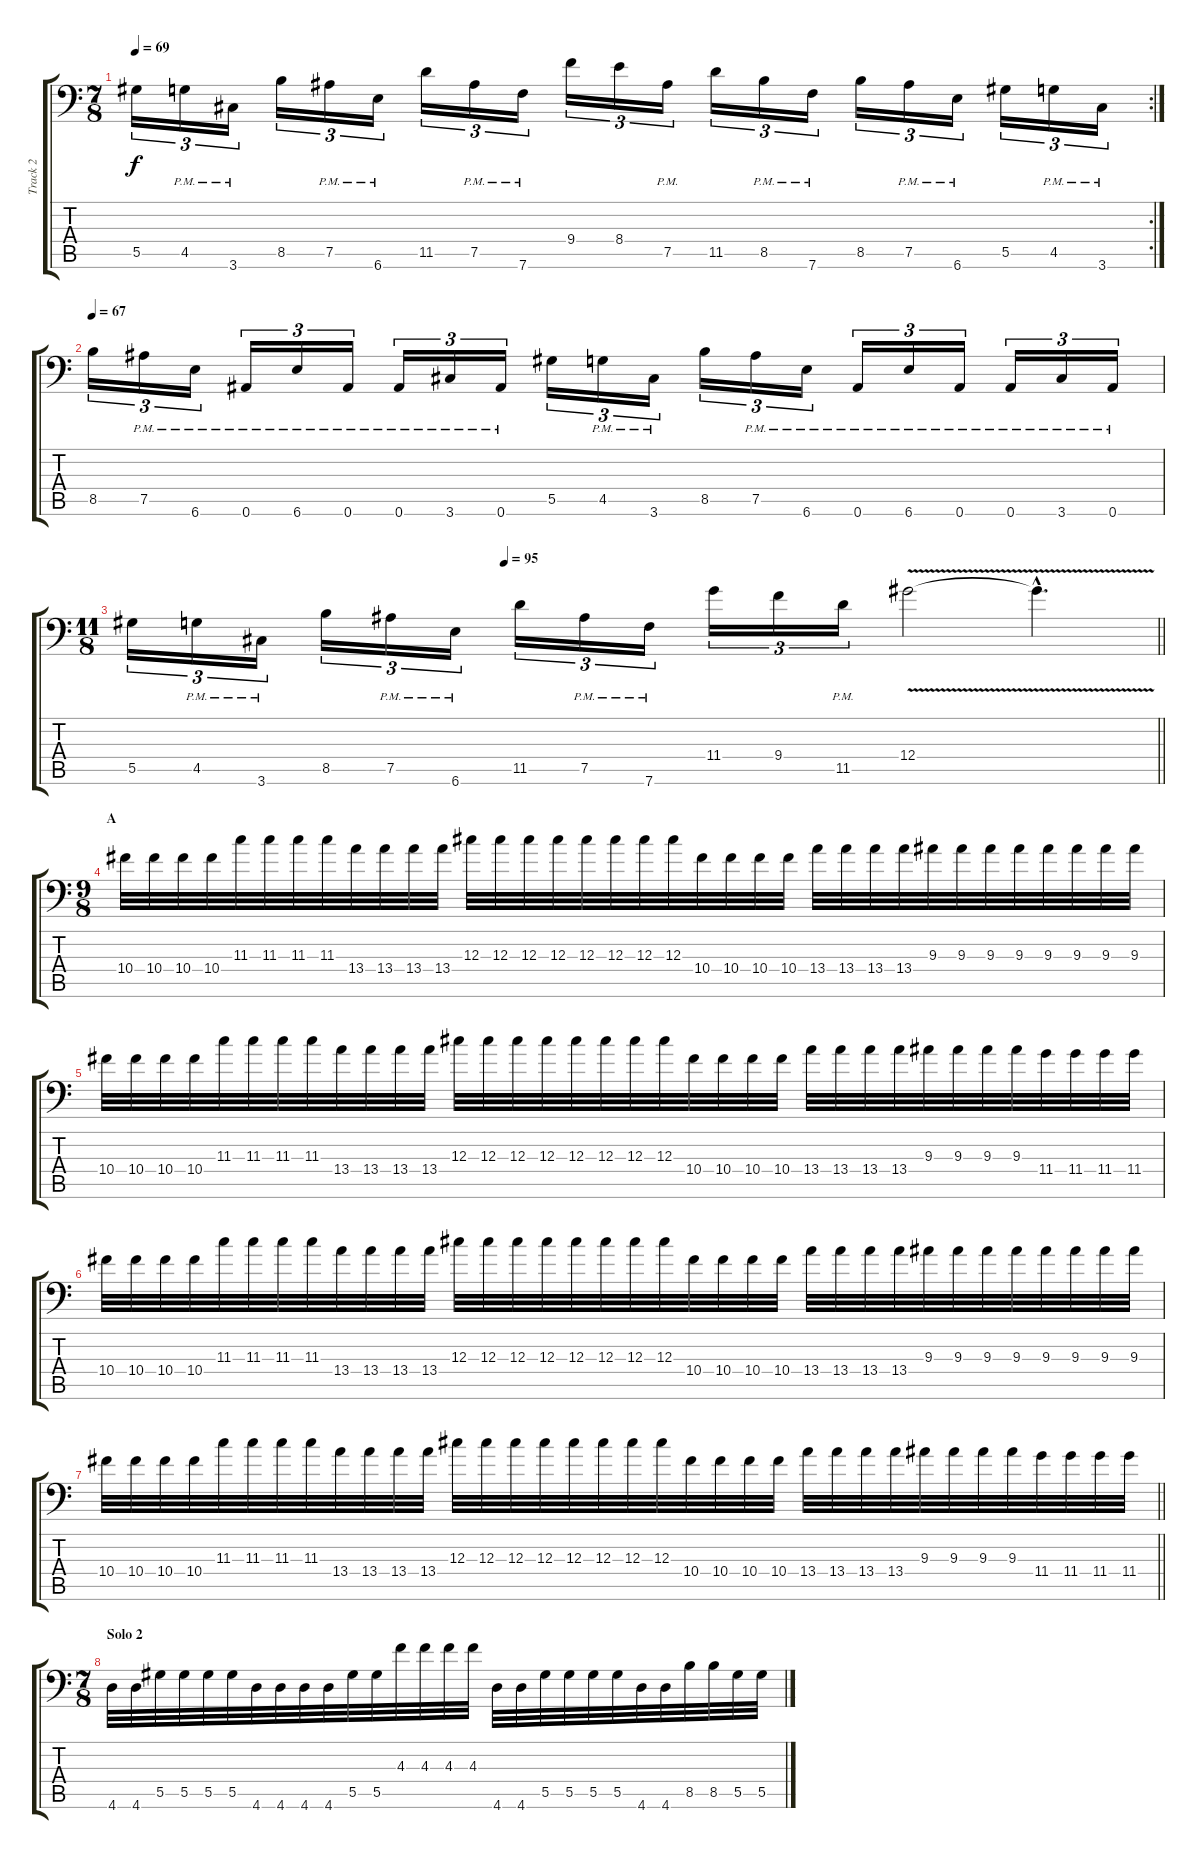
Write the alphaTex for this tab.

\track ("Track 2" "Track 2") {instrument distortionguitar}
\staff {score tabs}
\tuning (Bb3 F3 Db3 Ab2 Eb2 Bb1) {hide}
\rc 2
\ts (7 8)
\tempo 69
\clef f4
\ks c
5.5.16{tu (3 2) dy f} 4.5{pm}.16{tu (3 2)} 3.6{pm}.16{tu (3 2)} 8.5.16{tu (3 2)} 7.5{pm}.16{tu (3 2)} 6.6{pm}.16{tu (3 2)} 11.5.16{tu (3 2)} 7.5{pm}.16{tu (3 2)} 7.6{pm}.16{tu (3 2)} 9.4.16{tu (3 2)} 8.4.16{tu (3 2)} 7.5{pm}.16{tu (3 2)} 11.5.16{tu (3 2)} 8.5{pm}.16{tu (3 2)} 7.6{pm}.16{tu (3 2)} 8.5.16{tu (3 2)} 7.5{pm}.16{tu (3 2)} 6.6{pm}.16{tu (3 2)} 5.5.16{tu (3 2)} 4.5{pm}.16{tu (3 2)} 3.6{pm}.16{tu (3 2)} |
\tempo 67
8.5.16{tu (3 2)} 7.5{pm}.16{tu (3 2)} 6.6{pm}.16{tu (3 2)} 0.6{pm}.16{tu (3 2)} 6.6{pm}.16{tu (3 2)} 0.6{pm}.16{tu (3 2)} 0.6{pm}.16{tu (3 2)} 3.6{pm}.16{tu (3 2)} 0.6{pm}.16{tu (3 2)} 5.5.16{tu (3 2)} 4.5{pm}.16{tu (3 2)} 3.6{pm}.16{tu (3 2)} 8.5.16{tu (3 2)} 7.5{pm}.16{tu (3 2)} 6.6{pm}.16{tu (3 2)} 0.6{pm}.16{tu (3 2)} 6.6{pm}.16{tu (3 2)} 0.6{pm}.16{tu (3 2)} 0.6{pm}.16{tu (3 2)} 3.6{pm}.16{tu (3 2)} 0.6{pm}.16{tu (3 2)} |
\ts (11 8)
\tempo (95 0.36363636363636365)
\barLineRight lightlight
5.5.16{tu (3 2)} 4.5{pm}.16{tu (3 2)} 3.6{pm}.16{tu (3 2)} 8.5.16{tu (3 2)} 7.5{pm}.16{tu (3 2)} 6.6{pm}.16{tu (3 2)} 11.5.16{tu (3 2)} 7.5{pm}.16{tu (3 2)} 7.6{pm}.16{tu (3 2)} 11.4.16{tu (3 2)} 9.4.16{tu (3 2)} 11.5{pm}.16{tu (3 2)} 12.4{v}.2 12.4{hac t}.4{d} |
\ts (9 8)
\section ("" "A")
10.4.32 10.4.32 10.4.32 10.4.32 11.3.32 11.3.32 11.3.32 11.3.32 13.4.32 13.4.32 13.4.32 13.4.32 12.3.32 12.3.32 12.3.32 12.3.32 12.3.32 12.3.32 12.3.32 12.3.32 10.4.32 10.4.32 10.4.32 10.4.32 13.4.32 13.4.32 13.4.32 13.4.32 9.3.32 9.3.32 9.3.32 9.3.32 9.3.32 9.3.32 9.3.32 9.3.32 |
10.4.32 10.4.32 10.4.32 10.4.32 11.3.32 11.3.32 11.3.32 11.3.32 13.4.32 13.4.32 13.4.32 13.4.32 12.3.32 12.3.32 12.3.32 12.3.32 12.3.32 12.3.32 12.3.32 12.3.32 10.4.32 10.4.32 10.4.32 10.4.32 13.4.32 13.4.32 13.4.32 13.4.32 9.3.32 9.3.32 9.3.32 9.3.32 11.4.32 11.4.32 11.4.32 11.4.32 |
10.4.32 10.4.32 10.4.32 10.4.32 11.3.32 11.3.32 11.3.32 11.3.32 13.4.32 13.4.32 13.4.32 13.4.32 12.3.32 12.3.32 12.3.32 12.3.32 12.3.32 12.3.32 12.3.32 12.3.32 10.4.32 10.4.32 10.4.32 10.4.32 13.4.32 13.4.32 13.4.32 13.4.32 9.3.32 9.3.32 9.3.32 9.3.32 9.3.32 9.3.32 9.3.32 9.3.32 |
\barLineRight lightlight
10.4.32 10.4.32 10.4.32 10.4.32 11.3.32 11.3.32 11.3.32 11.3.32 13.4.32 13.4.32 13.4.32 13.4.32 12.3.32 12.3.32 12.3.32 12.3.32 12.3.32 12.3.32 12.3.32 12.3.32 10.4.32 10.4.32 10.4.32 10.4.32 13.4.32 13.4.32 13.4.32 13.4.32 9.3.32 9.3.32 9.3.32 9.3.32 11.4.32 11.4.32 11.4.32 11.4.32 |
\ts (7 8)
\section ("" "Solo 2")
4.6.32 4.6.32 5.5.32 5.5.32 5.5.32 5.5.32 4.6.32 4.6.32 4.6.32 4.6.32 5.5.32 5.5.32 4.3.32 4.3.32 4.3.32 4.3.32 4.6.32 4.6.32 5.5.32 5.5.32 5.5.32 5.5.32 4.6.32 4.6.32 8.5.32 8.5.32 5.5.32 5.5.32
